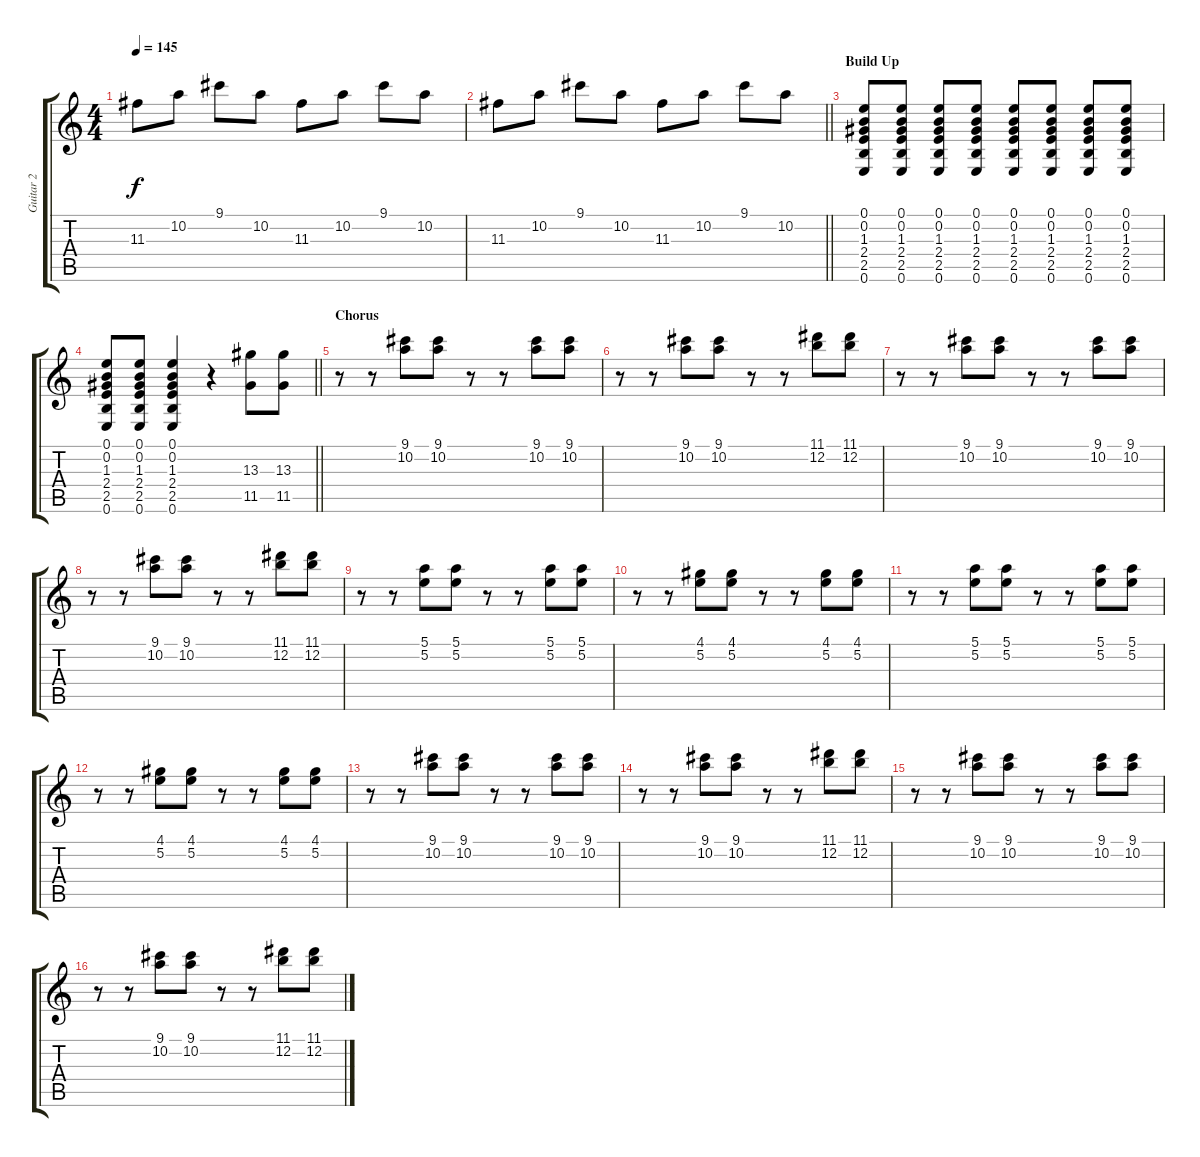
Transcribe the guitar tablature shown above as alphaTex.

\track ("Guitar 2" "Guitar 2") {instrument electricguitarclean}
\staff {score tabs}
\tuning (E4 B3 G3 D3 A2 E2) {hide}
\ts (4 4)
\tempo 145
\clef g2
\ks c
11.3.8{dy f} 10.2.8 9.1.8 10.2.8 11.3.8 10.2.8 9.1.8 10.2.8 |
\barLineRight lightlight
11.3.8 10.2.8 9.1.8 10.2.8 11.3.8 10.2.8 9.1.8 10.2.8 |
\section ("" "Build Up")
(0.1 0.2 1.3 2.4 2.5 0.6).8 (0.1 0.2 1.3 2.4 2.5 0.6).8 (0.1 0.2 1.3 2.4 2.5 0.6).8 (0.1 0.2 1.3 2.4 2.5 0.6).8 (0.1 0.2 1.3 2.4 2.5 0.6).8 (0.1 0.2 1.3 2.4 2.5 0.6).8 (0.1 0.2 1.3 2.4 2.5 0.6).8 (0.1 0.2 1.3 2.4 2.5 0.6).8 |
\barLineRight lightlight
(0.1 0.2 1.3 2.4 2.5 0.6).8 (0.1 0.2 1.3 2.4 2.5 0.6).8 (0.1 0.2 1.3 2.4 2.5 0.6).4 r.4 (13.3 11.5).8 (13.3 11.5).8 |
\section ("" "Chorus")
r.8 r.8 (9.1 10.2).8 (9.1 10.2).8 r.8 r.8 (9.1 10.2).8 (9.1 10.2).8 |
r.8 r.8 (9.1 10.2).8 (9.1 10.2).8 r.8 r.8 (11.1 12.2).8 (11.1 12.2).8 |
r.8 r.8 (9.1 10.2).8 (9.1 10.2).8 r.8 r.8 (9.1 10.2).8 (9.1 10.2).8 |
r.8 r.8 (9.1 10.2).8 (9.1 10.2).8 r.8 r.8 (11.1 12.2).8 (11.1 12.2).8 |
r.8 r.8 (5.1 5.2).8 (5.1 5.2).8 r.8 r.8 (5.1 5.2).8 (5.1 5.2).8 |
r.8 r.8 (4.1 5.2).8 (4.1 5.2).8 r.8 r.8 (4.1 5.2).8 (4.1 5.2).8 |
r.8 r.8 (5.1 5.2).8 (5.1 5.2).8 r.8 r.8 (5.1 5.2).8 (5.1 5.2).8 |
r.8 r.8 (4.1 5.2).8 (4.1 5.2).8 r.8 r.8 (4.1 5.2).8 (4.1 5.2).8 |
r.8 r.8 (9.1 10.2).8 (9.1 10.2).8 r.8 r.8 (9.1 10.2).8 (9.1 10.2).8 |
r.8 r.8 (9.1 10.2).8 (9.1 10.2).8 r.8 r.8 (11.1 12.2).8 (11.1 12.2).8 |
r.8 r.8 (9.1 10.2).8 (9.1 10.2).8 r.8 r.8 (9.1 10.2).8 (9.1 10.2).8 |
r.8 r.8 (9.1 10.2).8 (9.1 10.2).8 r.8 r.8 (11.1 12.2).8 (11.1 12.2).8
